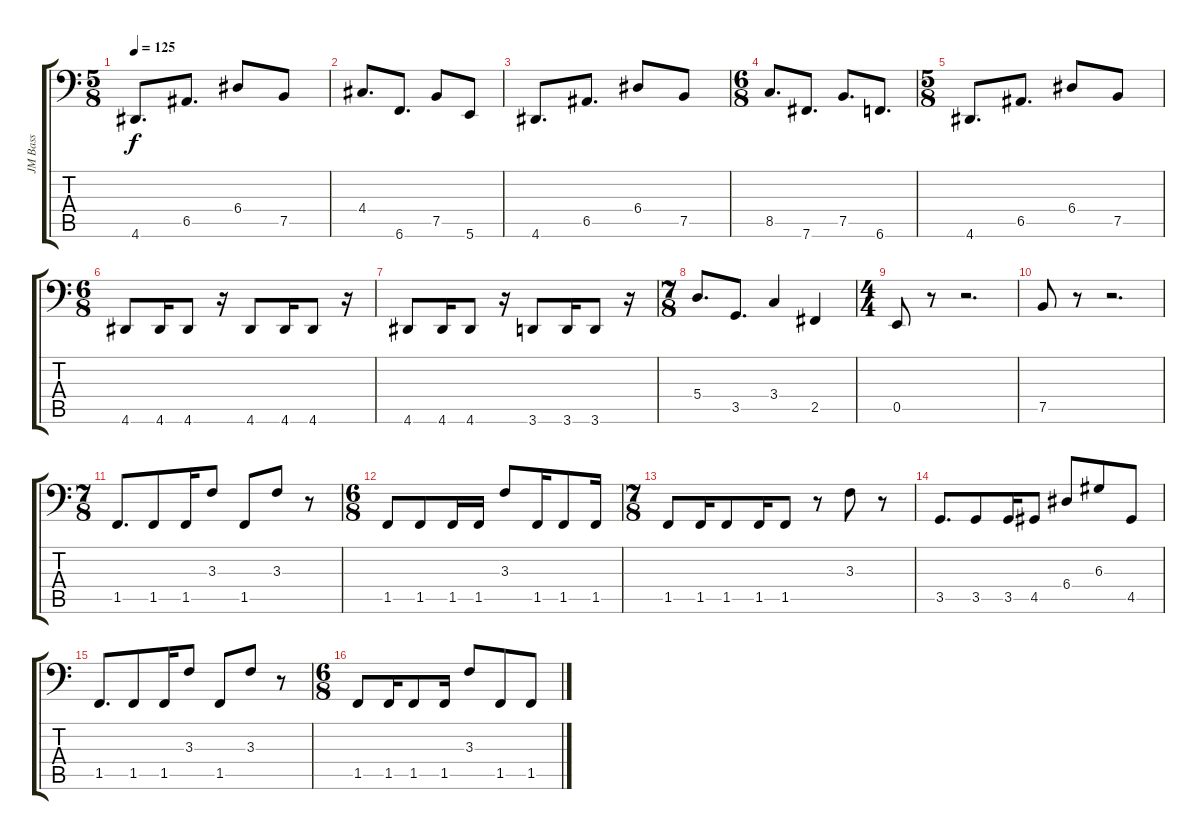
\track ("JM Bass" "JM Bass") {instrument electricbassfinger}
\staff {score tabs}
\tuning (C3 G2 D2 A1 E1 B0) {hide}
\ts (5 8)
\tempo 125
\clef f4
\ks c
4.6.8{d dy f} 6.5.8{d} 6.4.8 7.5.8 |
4.4.8{d} 6.6.8{d} 7.5.8 5.6.8 |
4.6.8{d} 6.5.8{d} 6.4.8 7.5.8 |
\ts (6 8)
8.5.8{d} 7.6.8{d} 7.5.8{d} 6.6.8{d} |
\ts (5 8)
4.6.8{d} 6.5.8{d} 6.4.8 7.5.8 |
\ts (6 8)
4.6.8 4.6.16 4.6.8 r.16 4.6.8 4.6.16 4.6.8 r.16 |
4.6.8 4.6.16 4.6.8 r.16 3.6.8 3.6.16 3.6.8 r.16 |
\ts (7 8)
5.4.8{d} 3.5.8{d} 3.4.4 2.5.4 |
\ts (4 4)
0.5.8 r.8 r.2{d} |
7.5.8 r.8 r.2{d} |
\ts (7 8)
1.5.8{d} 1.5.8 1.5.16 3.3.8 1.5.8 3.3.8 r.8 |
\ts (6 8)
1.5.8 1.5.8 1.5.16 1.5.16 3.3.8 1.5.16 1.5.8 1.5.16 |
\ts (7 8)
1.5.8 1.5.16 1.5.8 1.5.16 1.5.8 r.8 3.3.8 r.8 |
3.5.8{d} 3.5.8 3.5.16 4.5.8 6.4.8 6.3.8 4.5.8 |
1.5.8{d} 1.5.8 1.5.16 3.3.8 1.5.8 3.3.8 r.8 |
\ts (6 8)
1.5.8 1.5.16 1.5.8 1.5.16 3.3.8 1.5.8 1.5.8
